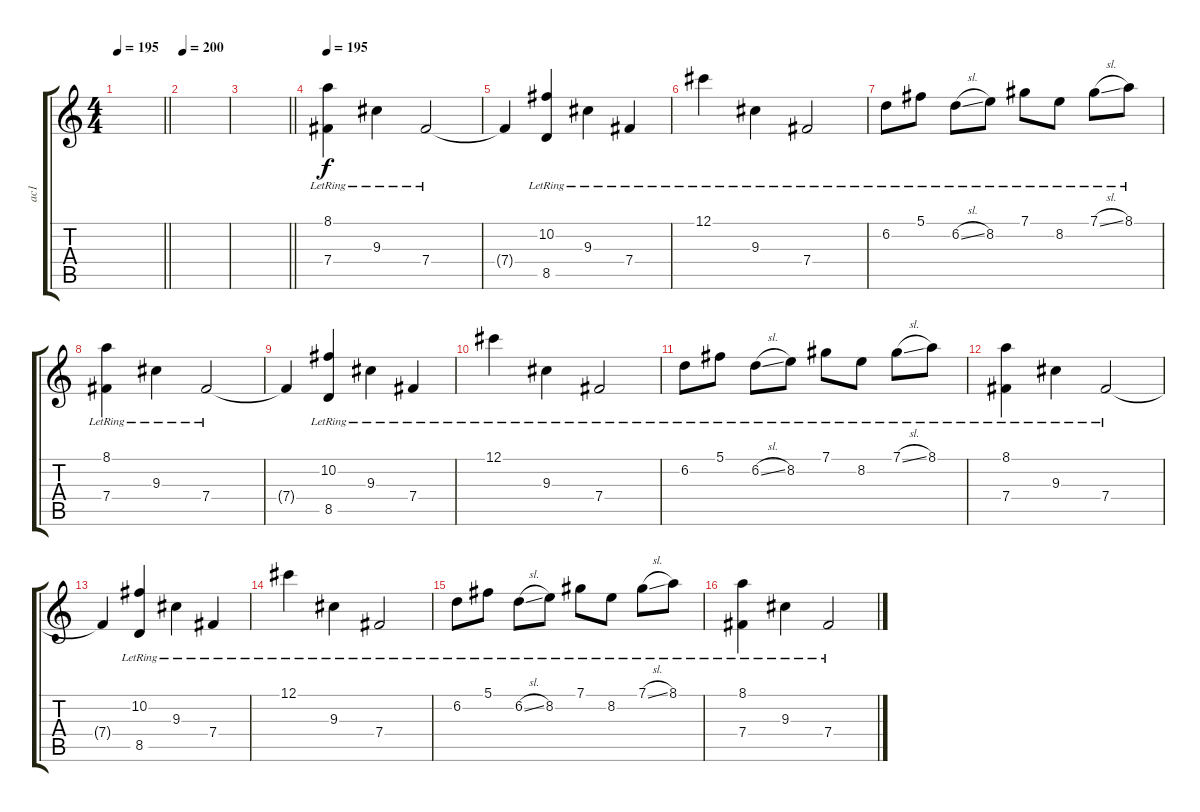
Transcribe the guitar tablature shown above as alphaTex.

\track ("ac1" "ac1") {instrument acousticguitarsteel}
\staff {score tabs}
\tuning (Db4 Ab3 E3 B2 Gb2 B1) {hide}
\ts (4 4)
\tempo 195
\clef g2
\barLineRight lightlight
\ks c
|
\section ("" "")
\tempo 200
|
\barLineRight lightlight
|
\section ("" "")
\tempo 180
\tempo 195
(8.1{lr} 7.4{lr}).4 9.3{lr}.4 7.4{lr}.2 |
7.4{t}.4 (10.2{lr} 8.5{lr}).4 9.3{lr}.4 7.4{lr}.4 |
12.1{lr}.4 9.3{lr}.4 7.4{lr}.2 |
6.2{lr}.8 5.1{lr}.8 6.2{sl lr}.8 8.2{lr}.8 7.1{lr}.8 8.2{lr}.8 7.1{sl lr}.8 8.1{lr}.8 |
(8.1{lr} 7.4{lr}).4 9.3{lr}.4 7.4{lr}.2 |
7.4{t}.4 (10.2{lr} 8.5{lr}).4 9.3{lr}.4 7.4{lr}.4 |
12.1{lr}.4 9.3{lr}.4 7.4{lr}.2 |
6.2{lr}.8 5.1{lr}.8 6.2{sl lr}.8 8.2{lr}.8 7.1{lr}.8 8.2{lr}.8 7.1{sl lr}.8 8.1{lr}.8 |
(8.1{lr} 7.4{lr}).4 9.3{lr}.4 7.4{lr}.2 |
7.4{t}.4 (10.2{lr} 8.5{lr}).4 9.3{lr}.4 7.4{lr}.4 |
12.1{lr}.4 9.3{lr}.4 7.4{lr}.2 |
6.2{lr}.8 5.1{lr}.8 6.2{sl lr}.8 8.2{lr}.8 7.1{lr}.8 8.2{lr}.8 7.1{sl lr}.8 8.1{lr}.8 |
(8.1{lr} 7.4{lr}).4 9.3{lr}.4 7.4{lr}.2
